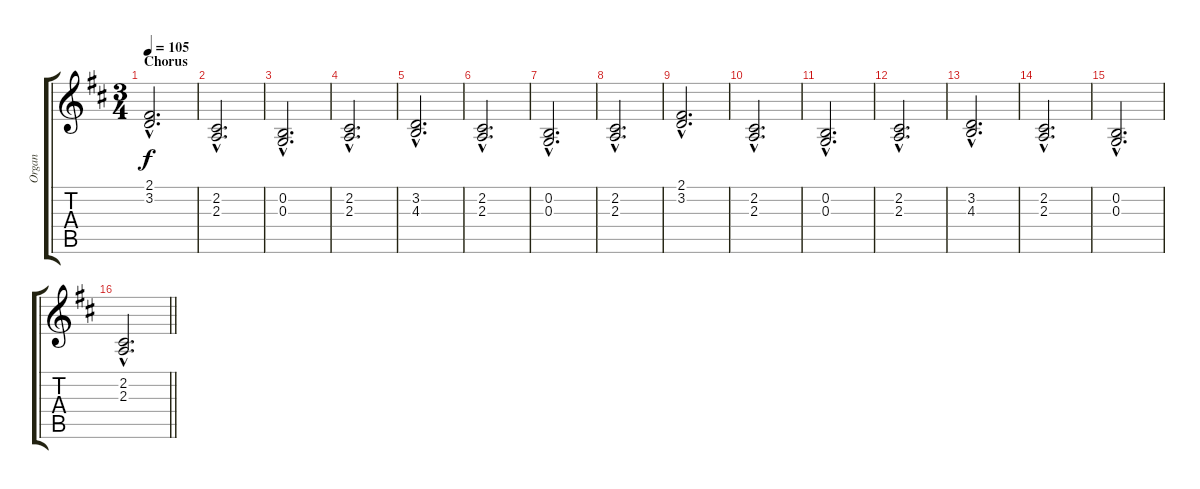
\track ("Organ" "Organ") {instrument drawbarorgan}
\staff {score tabs}
\tuning (E4 B3 G3 D3 A2 E2) {hide}
\ts (3 4)
\section ("" "Chorus")
\tempo 105
\clef g2
\ks d
(2.1{hac} 3.2{hac}).2{d dy f} |
(2.2{hac} 2.3{hac}).2{d} |
(0.2{hac} 0.3{hac}).2{d} |
(2.2{hac} 2.3{hac}).2{d} |
(3.2{hac} 4.3{hac}).2{d} |
(2.2{hac} 2.3{hac}).2{d} |
(0.2{hac} 0.3{hac}).2{d} |
(2.2{hac} 2.3{hac}).2{d} |
(2.1{hac} 3.2{hac}).2{d} |
(2.2{hac} 2.3{hac}).2{d} |
(0.2{hac} 0.3{hac}).2{d} |
(2.2{hac} 2.3{hac}).2{d} |
(3.2{hac} 4.3{hac}).2{d} |
(2.2{hac} 2.3{hac}).2{d} |
(0.2{hac} 0.3{hac}).2{d} |
\barLineRight lightlight
(2.2{hac} 2.3{hac}).2{d}
